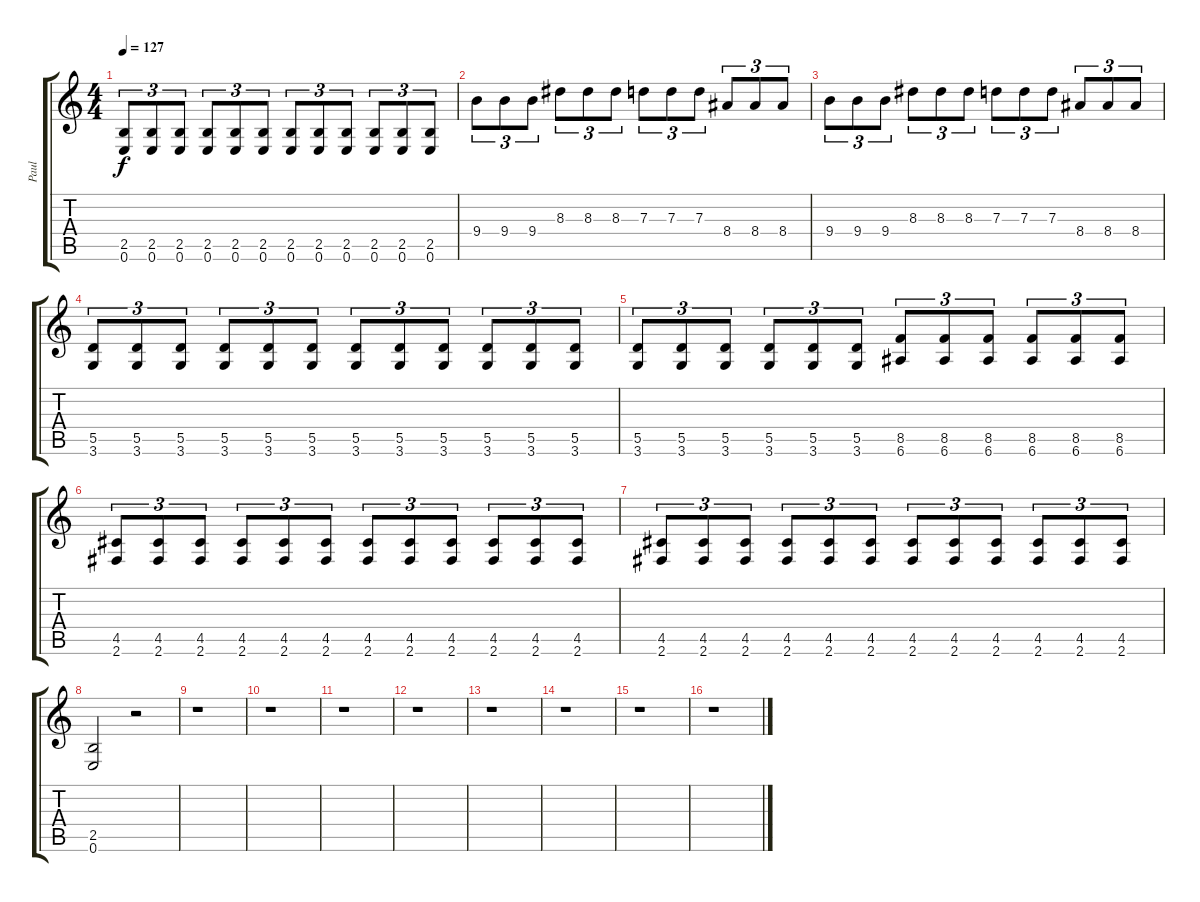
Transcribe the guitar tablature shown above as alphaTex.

\track ("Paul" "Paul") {instrument overdrivenguitar}
\staff {score tabs}
\tuning (E4 B3 G3 D3 A2 E2) {hide}
\ts (4 4)
\tempo 127
\clef g2
\ks c
(2.5 0.6).8{tu (3 2) dy f} (2.5 0.6).8{tu (3 2)} (2.5 0.6).8{tu (3 2)} (2.5 0.6).8{tu (3 2)} (2.5 0.6).8{tu (3 2)} (2.5 0.6).8{tu (3 2)} (2.5 0.6).8{tu (3 2)} (2.5 0.6).8{tu (3 2)} (2.5 0.6).8{tu (3 2)} (2.5 0.6).8{tu (3 2)} (2.5 0.6).8{tu (3 2)} (2.5 0.6).8{tu (3 2)} |
9.4.8{tu (3 2)} 9.4.8{tu (3 2)} 9.4.8{tu (3 2)} 8.3.8{tu (3 2)} 8.3.8{tu (3 2)} 8.3.8{tu (3 2)} 7.3.8{tu (3 2)} 7.3.8{tu (3 2)} 7.3.8{tu (3 2)} 8.4.8{tu (3 2)} 8.4.8{tu (3 2)} 8.4.8{tu (3 2)} |
9.4.8{tu (3 2)} 9.4.8{tu (3 2)} 9.4.8{tu (3 2)} 8.3.8{tu (3 2)} 8.3.8{tu (3 2)} 8.3.8{tu (3 2)} 7.3.8{tu (3 2)} 7.3.8{tu (3 2)} 7.3.8{tu (3 2)} 8.4.8{tu (3 2)} 8.4.8{tu (3 2)} 8.4.8{tu (3 2)} |
(5.5 3.6).8{tu (3 2)} (5.5 3.6).8{tu (3 2)} (5.5 3.6).8{tu (3 2)} (5.5 3.6).8{tu (3 2)} (5.5 3.6).8{tu (3 2)} (5.5 3.6).8{tu (3 2)} (5.5 3.6).8{tu (3 2)} (5.5 3.6).8{tu (3 2)} (5.5 3.6).8{tu (3 2)} (5.5 3.6).8{tu (3 2)} (5.5 3.6).8{tu (3 2)} (5.5 3.6).8{tu (3 2)} |
(5.5 3.6).8{tu (3 2)} (5.5 3.6).8{tu (3 2)} (5.5 3.6).8{tu (3 2)} (5.5 3.6).8{tu (3 2)} (5.5 3.6).8{tu (3 2)} (5.5 3.6).8{tu (3 2)} (8.5 6.6).8{tu (3 2)} (8.5 6.6).8{tu (3 2)} (8.5 6.6).8{tu (3 2)} (8.5 6.6).8{tu (3 2)} (8.5 6.6).8{tu (3 2)} (8.5 6.6).8{tu (3 2)} |
(4.5 2.6).8{tu (3 2)} (4.5 2.6).8{tu (3 2)} (4.5 2.6).8{tu (3 2)} (4.5 2.6).8{tu (3 2)} (4.5 2.6).8{tu (3 2)} (4.5 2.6).8{tu (3 2)} (4.5 2.6).8{tu (3 2)} (4.5 2.6).8{tu (3 2)} (4.5 2.6).8{tu (3 2)} (4.5 2.6).8{tu (3 2)} (4.5 2.6).8{tu (3 2)} (4.5 2.6).8{tu (3 2)} |
(4.5 2.6).8{tu (3 2)} (4.5 2.6).8{tu (3 2)} (4.5 2.6).8{tu (3 2)} (4.5 2.6).8{tu (3 2)} (4.5 2.6).8{tu (3 2)} (4.5 2.6).8{tu (3 2)} (4.5 2.6).8{tu (3 2)} (4.5 2.6).8{tu (3 2)} (4.5 2.6).8{tu (3 2)} (4.5 2.6).8{tu (3 2)} (4.5 2.6).8{tu (3 2)} (4.5 2.6).8{tu (3 2)} |
(2.5 0.6).2 r.2 |
r.1 |
r.1 |
r.1 |
r.1 |
r.1 |
r.1 |
r.1 |
r.1
